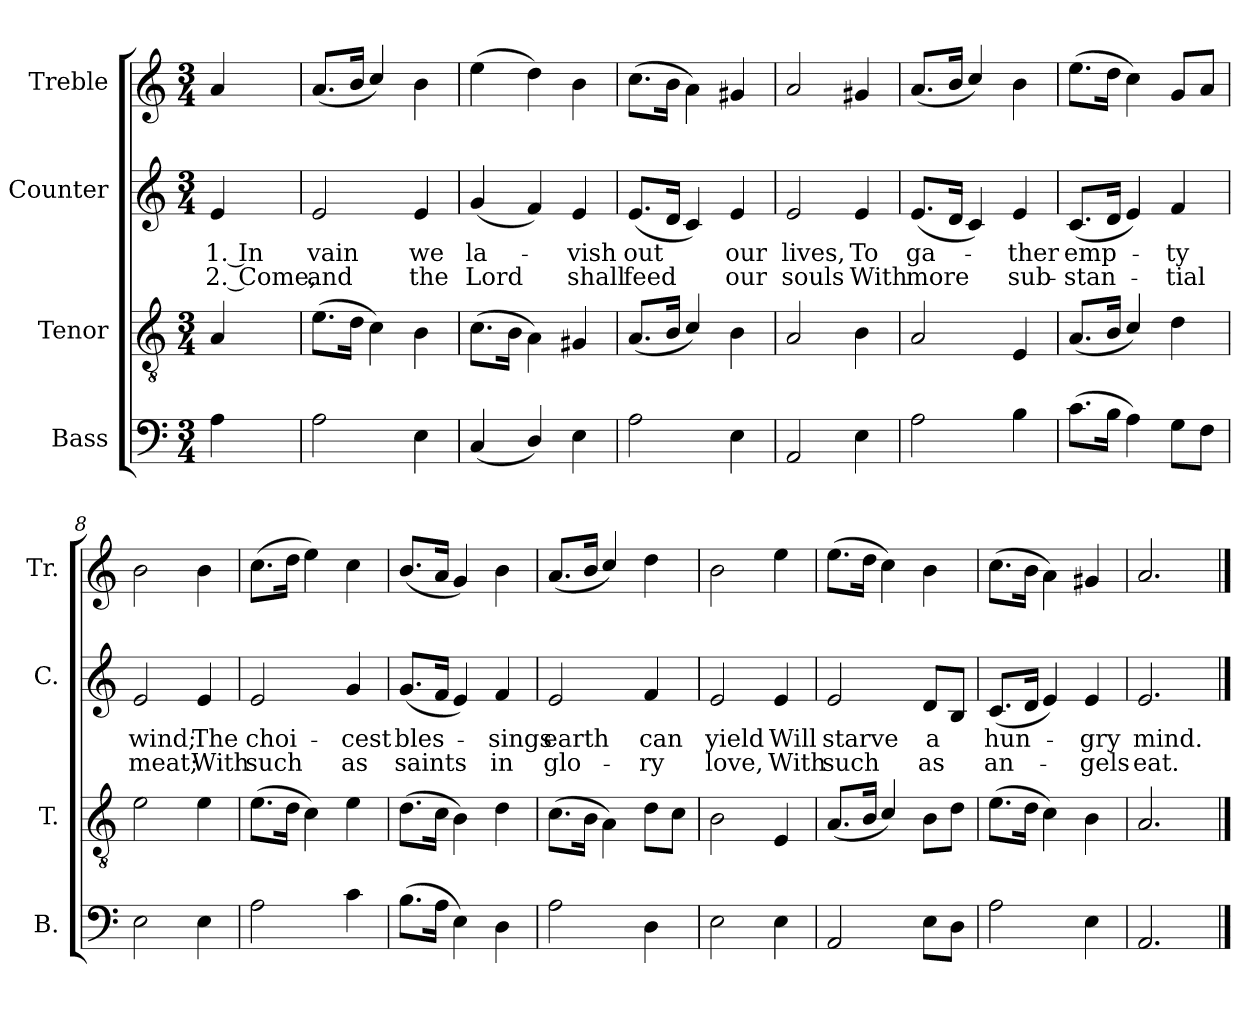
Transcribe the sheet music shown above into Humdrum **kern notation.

**kern	**kern	**kern	**text	**text	**kern
*part4	*part3	*part2	*part2	*part2	*part1
*staff4	*staff3	*staff2	*staff2	*staff2	*staff1
*I"Bass	*I"Tenor	*I"Counter	*	*	*I"Treble
*I'B.	*I'T.	*I'C.	*	*	*I'Tr.
*clefF4	*clefGv2	*clefG2	*	*	*clefG2
*k[]	*k[]	*k[]	*	*	*k[]
*M3/4	*M3/4	*M3/4	*	*	*M3/4
=1	=1	=1	=1	=1	=1
4A\	4A/	4e/	1. In	2. Come,	4a/
=2	=2	=2	=2	=2	=2
2A\	(8.e\L	2e/	vain	and	(8.a/L
.	16d\Jk	.	.	.	16b/Jk
.	4c\)	.	.	.	4cc/)
4E\	4B\	4e/	we	the	4b\
=3	=3	=3	=3	=3	=3
(4C/	(8.c\L	(4g/	la-	Lord	(4ee\
.	16B\Jk	.	.	.	.
4D/)	4A\)	4f/)	.	.	4dd\)
4E\	4G#X/	4e/	-vish	shall	4b\
=4	=4	=4	=4	=4	=4
2A\	(8.A/L	(8.e/L	out	feed	(8.cc\L
.	16B/Jk	16d/Jk	.	.	16b\Jk
.	4c/)	4c/)	.	.	4a\)
4E\	4B\	4e/	our	our	4g#X/
=5	=5	=5	=5	=5	=5
2AA/	2A/	2e/	lives,	souls	2a/
4E\	4B\	4e/	To	With	4g#X/
=6	=6	=6	=6	=6	=6
2A\	2A/	(8.e/L	ga-	more	(8.a/L
.	.	16d/Jk	.	.	16b/Jk
.	.	4c/)	.	.	4cc/)
4B\	4E/	4e/	-ther	sub-	4b\
=7	=7	=7	=7	=7	=7
(8.c\L	(8.A/L	(8.c/L	emp-	-stan-	(8.ee\L
16B\Jk	16B/Jk	16d/Jk	.	.	16dd\Jk
4A\)	4c/)	4e/)	.	.	4cc\)
8G\L	4d\	4f/	-ty	-tial	8g/L
8F\J	.	.	.	.	8a/J
!!LO:LB:g=z
=8	=8	=8	=8	=8	=8
2E\	2e\	2e/	wind;	meat;	2b\
4E\	4e\	4e/	The	With	4b\
=9	=9	=9	=9	=9	=9
2A\	(8.e\L	2e/	choi-	such	(8.cc\L
.	16d\Jk	.	.	.	16dd\Jk
.	4c\)	.	.	.	4ee\)
4c\	4e\	4g/	-cest	as	4cc\
=10	=10	=10	=10	=10	=10
(8.B\L	(8.d\L	(8.g/L	bles-	saints	(8.b/L
16A\Jk	16c\Jk	16f/Jk	.	.	16a/Jk
4E\)	4B\)	4e/)	.	.	4g/)
4D\	4d\	4f/	-sings	in	4b\
=11	=11	=11	=11	=11	=11
2A\	(8.c\L	2e/	earth	glo-	(8.a/L
.	16B\Jk	.	.	.	16b/Jk
.	4A\)	.	.	.	4cc/)
4D\	8d\L	4f/	can	-ry	4dd\
.	8c\J	.	.	.	.
=12	=12	=12	=12	=12	=12
2E\	2B\	2e/	yield	love,	2b\
4E\	4E/	4e/	Will	With	4ee\
=13	=13	=13	=13	=13	=13
2AA/	(8.A/L	2e/	starve	such	(8.ee\L
.	16B/Jk	.	.	.	16dd\Jk
.	4c/)	.	.	.	4cc\)
8E\L	8B\L	8d/L	a	as	4b\
8D\J	8d\J	8B/J	.	.	.
=14	=14	=14	=14	=14	=14
2A\	(8.e\L	(8.c/L	hun-	an-	(8.cc\L
.	16d\Jk	16d/Jk	.	.	16b\Jk
.	4c\)	4e/)	.	.	4a\)
4E\	4B\	4e/	-gry	-gels	4g#X/
=15	=15	=15	=15	=15	=15
2.AA/	2.A/	2.e/	mind.	eat.	2.a/
==	==	==	==	==	==
*-	*-	*-	*-	*-	*-
